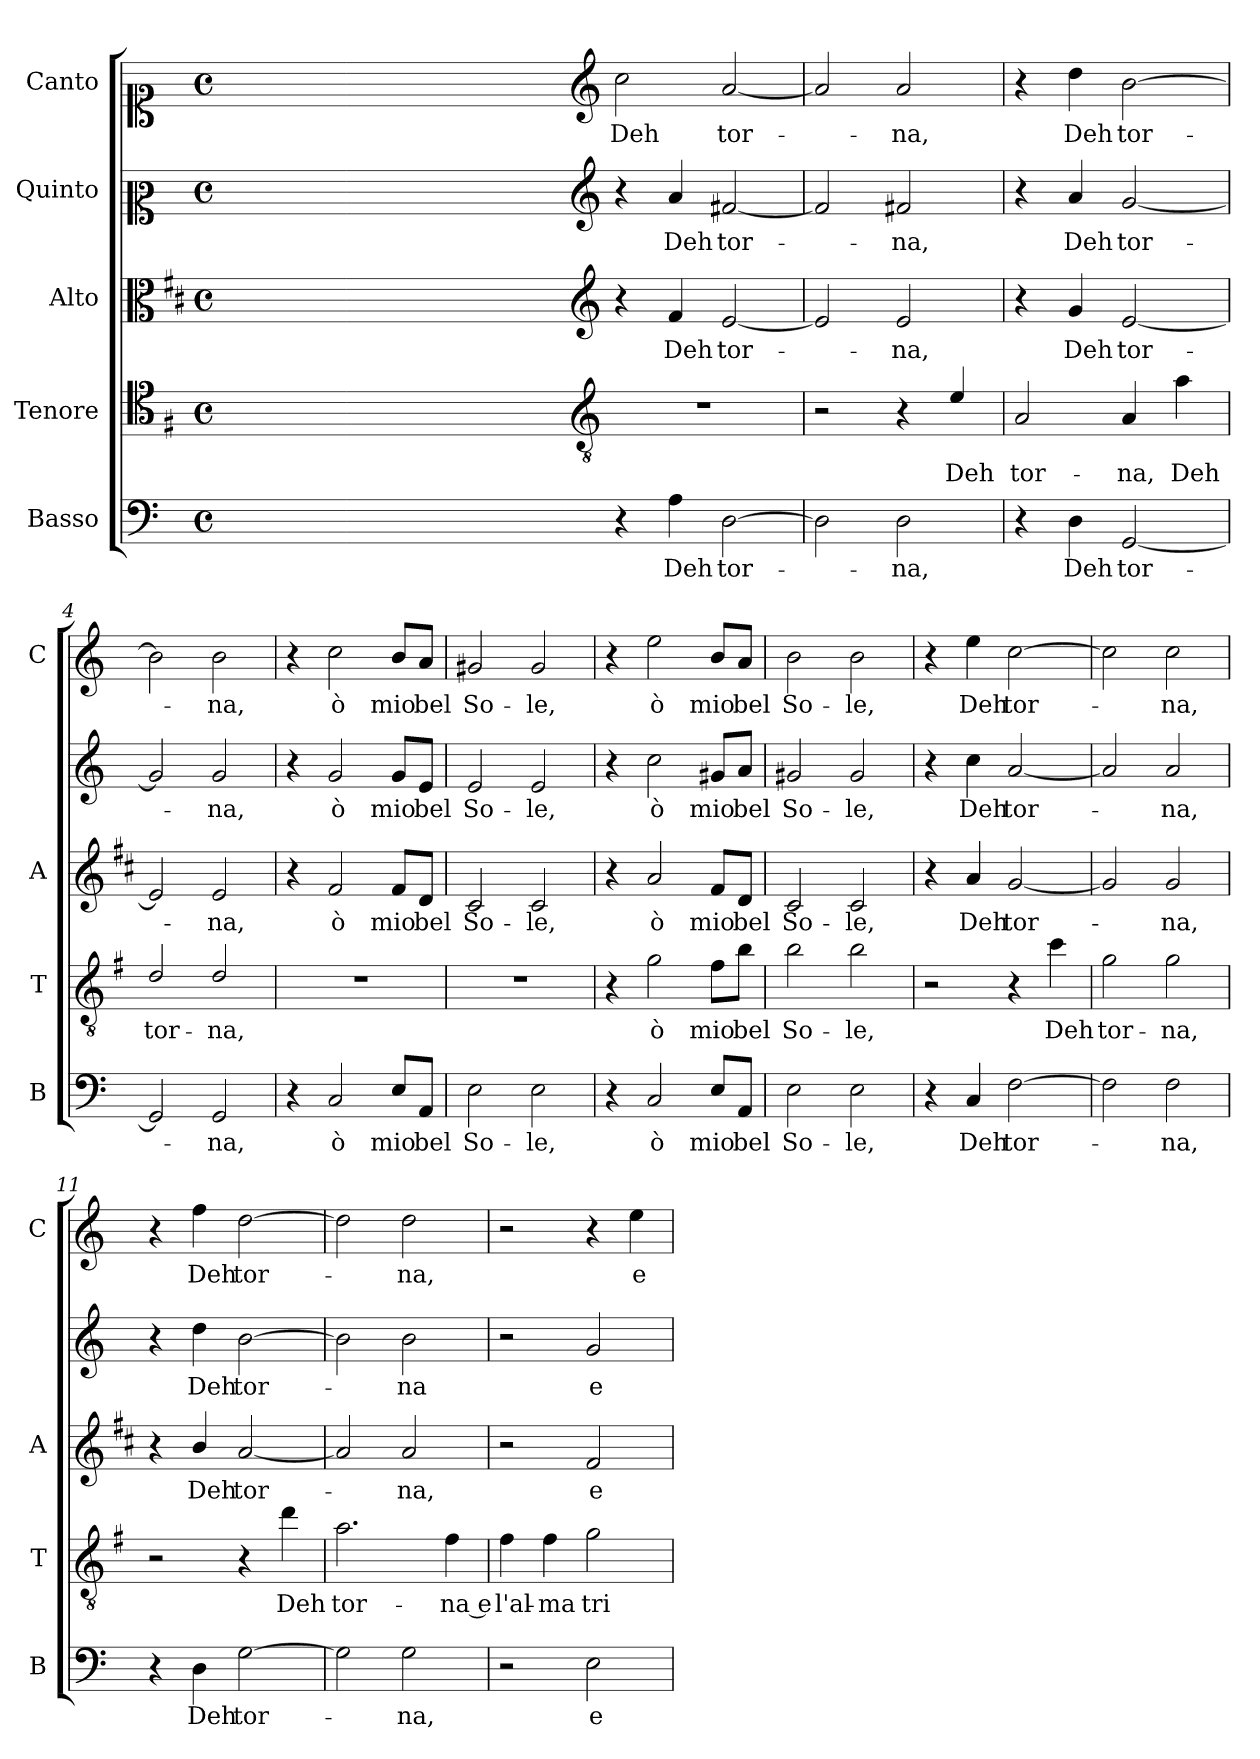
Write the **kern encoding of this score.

**kern	**text	**kern	**text	**kern	**text	**kern	**text	**kern	**text
*part5	*part5	*part4	*part4	*part3	*part3	*part2	*part2	*part1	*part1
*staff5	*staff5	*staff4	*staff4	*staff3	*staff3	*staff2	*staff2	*staff1	*staff1
*I"Basso	*	*I"Tenore	*	*I"Alto	*	*I"Quinto	*	*I"Canto	*
*I'B	*	*I'T	*	*I'A	*	*	*	*I'C	*
*clefF4	*	*clefC4	*	*clefC3	*	*clefC2	*	*clefC1	*
*	*	*ITrd4c7	*	*ITrd1c2	*	*	*	*	*
*k[]	*	*k[]	*	*k[]	*	*k[]	*	*k[]	*
*C:	*	*C:	*	*C:	*	*C:	*	*C:	*
*M4/4	*	*M4/4	*	*M4/4	*	*M4/4	*	*M4/4	*
*met(c)	*	*met(c)	*	*met(c)	*	*met(c)	*	*met(c)	*
=	=	=	=	=	=	=	=	=	=
1ryy	.	1ryy	.	1ryy	.	1ryy	.	1ryy	.
=1X-	=1X-	=1X-	=1X-	=1X-	=1X-	=1X-	=1X-	=1X-	=1X-
4ryy	.	4ryy	.	4ryy	.	4ryy	.	4ryy	.
4ryy	.	4ryy	.	4ryy	.	4ryy	.	4ryy	.
4ryy	.	4ryy	.	4ryy	.	4ryy	.	4ryy	.
4ryy	.	4ryy	.	4ryy	.	4ryy	.	4ryy	.
=1-	=1-	=1-	=1-	=1-	=1-	=1-	=1-	=1-	=1-
*	*	*clefGv2	*	*clefG2	*	*clefG2	*	*clefG2	*
!	!	!	!	!	!	!	!	!	!LO:LY:b
4r	.	1r	.	4r	.	4r	.	2cc\	Deh
!	!LO:LY:b	!	!	!	!LO:LY:b	!	!LO:LY:b	!	!
4A\	Deh	.	.	4e/	Deh	4a/	Deh	.	.
!	!LO:LY:b	!	!	!	!LO:LY:b	!	!LO:LY:b	!	!LO:LY:b
[2D\	tor-	.	.	[2d/	tor-	[2f#X/	tor-	[2a/	tor-
=2	=2	=2	=2	=2	=2	=2	=2	=2	=2
2D\]	.	2r	.	2d/]	.	2f#/]	.	2a/]	.
!	!LO:LY:b	!	!	!	!LO:LY:b	!	!LO:LY:b	!	!LO:LY:b
2D\	-na,	4r	.	2d/	-na,	2f#X/	-na,	2a/	-na,
!	!	!	!LO:LY:b	!	!	!	!	!	!
.	.	4A/	Deh	.	.	.	.	.	.
=3	=3	=3	=3	=3	=3	=3	=3	=3	=3
!	!	!	!LO:LY:b	!	!	!	!	!	!
4r	.	2D/	tor-	4r	.	4r	.	4r	.
!	!LO:LY:b	!	!	!	!LO:LY:b	!	!LO:LY:b	!	!LO:LY:b
4D\	Deh	.	.	4f/	Deh	4a/	Deh	4dd\	Deh
!	!LO:LY:b	!	!LO:LY:b	!	!LO:LY:b	!	!LO:LY:b	!	!LO:LY:b
[2GG/	tor-	4D/	-na,	[2d/	tor-	[2g/	tor-	[2b\	tor-
!	!	!	!LO:LY:b	!	!	!	!	!	!
.	.	4d\	Deh	.	.	.	.	.	.
=4	=4	=4	=4	=4	=4	=4	=4	=4	=4
!	!	!	!LO:LY:b	!	!	!	!	!	!
2GG/]	.	2G/	tor-	2d/]	.	2g/]	.	2b\]	.
!	!LO:LY:b	!	!LO:LY:b	!	!LO:LY:b	!	!LO:LY:b	!	!LO:LY:b
2GG/	-na,	2G/	-na,	2d/	-na,	2g/	-na,	2b\	-na,
=5	=5	=5	=5	=5	=5	=5	=5	=5	=5
4r	.	1r	.	4r	.	4r	.	4r	.
!	!LO:LY:b	!	!	!	!LO:LY:b	!	!LO:LY:b	!	!LO:LY:b
2C/	ò	.	.	2e/	ò	2g/	ò	2cc\	ò
!	!LO:LY:b	!	!	!	!LO:LY:b	!	!LO:LY:b	!	!LO:LY:b
8E/L	mio	.	.	8e/L	mio	8g/L	mio	8b/L	mio
!	!LO:LY:b	!	!	!	!LO:LY:b	!	!LO:LY:b	!	!LO:LY:b
8AA/J	bel	.	.	8c/J	bel	8e/J	bel	8a/J	bel
=6	=6	=6	=6	=6	=6	=6	=6	=6	=6
!	!LO:LY:b	!	!	!	!LO:LY:b	!	!LO:LY:b	!	!LO:LY:b
2E\	So-	1r	.	2B/	So-	2e/	So-	2g#X/	So-
!	!LO:LY:b	!	!	!	!LO:LY:b	!	!LO:LY:b	!	!LO:LY:b
2E\	-le,	.	.	2B/	-le,	2e/	-le,	2g#/	-le,
!!LO:LB:g=z
=7	=7	=7	=7	=7	=7	=7	=7	=7	=7
4r	.	4r	.	4r	.	4r	.	4r	.
!	!LO:LY:b	!	!LO:LY:b	!	!LO:LY:b	!	!LO:LY:b	!	!LO:LY:b
2C/	ò	2c\	ò	2g/	ò	2cc\	ò	2ee\	ò
!	!LO:LY:b	!	!LO:LY:b	!	!LO:LY:b	!	!LO:LY:b	!	!LO:LY:b
8E/L	mio	8B\L	mio	8e/L	mio	8g#X/L	mio	8b/L	mio
!	!LO:LY:b	!	!LO:LY:b	!	!LO:LY:b	!	!LO:LY:b	!	!LO:LY:b
8AA/J	bel	8e\J	bel	8c/J	bel	8a/J	bel	8a/J	bel
=8	=8	=8	=8	=8	=8	=8	=8	=8	=8
!	!LO:LY:b	!	!LO:LY:b	!	!LO:LY:b	!	!LO:LY:b	!	!LO:LY:b
2E\	So-	2e\	So-	2B/	So-	2g#X/	So-	2b\	So-
!	!LO:LY:b	!	!LO:LY:b	!	!LO:LY:b	!	!LO:LY:b	!	!LO:LY:b
2E\	-le,	2e\	-le,	2B/	-le,	2g#/	-le,	2b\	-le,
=9	=9	=9	=9	=9	=9	=9	=9	=9	=9
4r	.	2r	.	4r	.	4r	.	4r	.
!	!LO:LY:b	!	!	!	!LO:LY:b	!	!LO:LY:b	!	!LO:LY:b
4C/	Deh	.	.	4g/	Deh	4cc\	Deh	4ee\	Deh
!	!LO:LY:b	!	!	!	!LO:LY:b	!	!LO:LY:b	!	!LO:LY:b
[2F\	tor-	4r	.	[2f/	tor-	[2a/	tor-	[2cc\	tor-
!	!	!	!LO:LY:b	!	!	!	!	!	!
.	.	4f\	Deh	.	.	.	.	.	.
=10	=10	=10	=10	=10	=10	=10	=10	=10	=10
!	!	!	!LO:LY:b	!	!	!	!	!	!
2F\]	.	2c\	tor-	2f/]	.	2a/]	.	2cc\]	.
!	!LO:LY:b	!	!LO:LY:b	!	!LO:LY:b	!	!LO:LY:b	!	!LO:LY:b
2F\	-na,	2c\	-na,	2f/	-na,	2a/	-na,	2cc\	-na,
=11	=11	=11	=11	=11	=11	=11	=11	=11	=11
4r	.	2r	.	4r	.	4r	.	4r	.
!	!LO:LY:b	!	!	!	!LO:LY:b	!	!LO:LY:b	!	!LO:LY:b
4D\	Deh	.	.	4a/	Deh	4dd\	Deh	4ff\	Deh
!	!LO:LY:b	!	!	!	!LO:LY:b	!	!LO:LY:b	!	!LO:LY:b
[2G\	tor-	4r	.	[2g/	tor-	[2b\	tor-	[2dd\	tor-
!	!	!	!LO:LY:b	!	!	!	!	!	!
.	.	4g\	Deh	.	.	.	.	.	.
=12	=12	=12	=12	=12	=12	=12	=12	=12	=12
!	!	!	!LO:LY:b	!	!	!	!	!	!
2G\]	.	2.d\	tor-	2g/]	.	2b\]	.	2dd\]	.
!	!LO:LY:b	!	!	!	!LO:LY:b	!	!LO:LY:b	!	!LO:LY:b
2G\	-na,	.	.	2g/	-na,	2b\	-na	2dd\	-na,
!	!	!	!LO:LY:b	!	!	!	!	!	!
.	.	4B\	-na e	.	.	.	.	.	.
=13	=13	=13	=13	=13	=13	=13	=13	=13	=13
!	!	!	!LO:LY:b	!	!	!	!	!	!
2r	.	4B\	l'al-	2r	.	2r	.	2r	.
!	!	!	!LO:LY:b	!	!	!	!	!	!
.	.	4B\	-ma	.	.	.	.	.	.
!	!LO:LY:b	!	!LO:LY:b	!	!LO:LY:b	!	!LO:LY:b	!	!
2E\	e	2c\	tri-	2e/	e	2g/	e	4r	.
!	!	!	!	!	!	!	!	!	!LO:LY:b
.	.	.	.	.	.	.	.	4ee\	e
=	=	=	=	=	=	=	=	=	=
*-	*-	*-	*-	*-	*-	*-	*-	*-	*-
